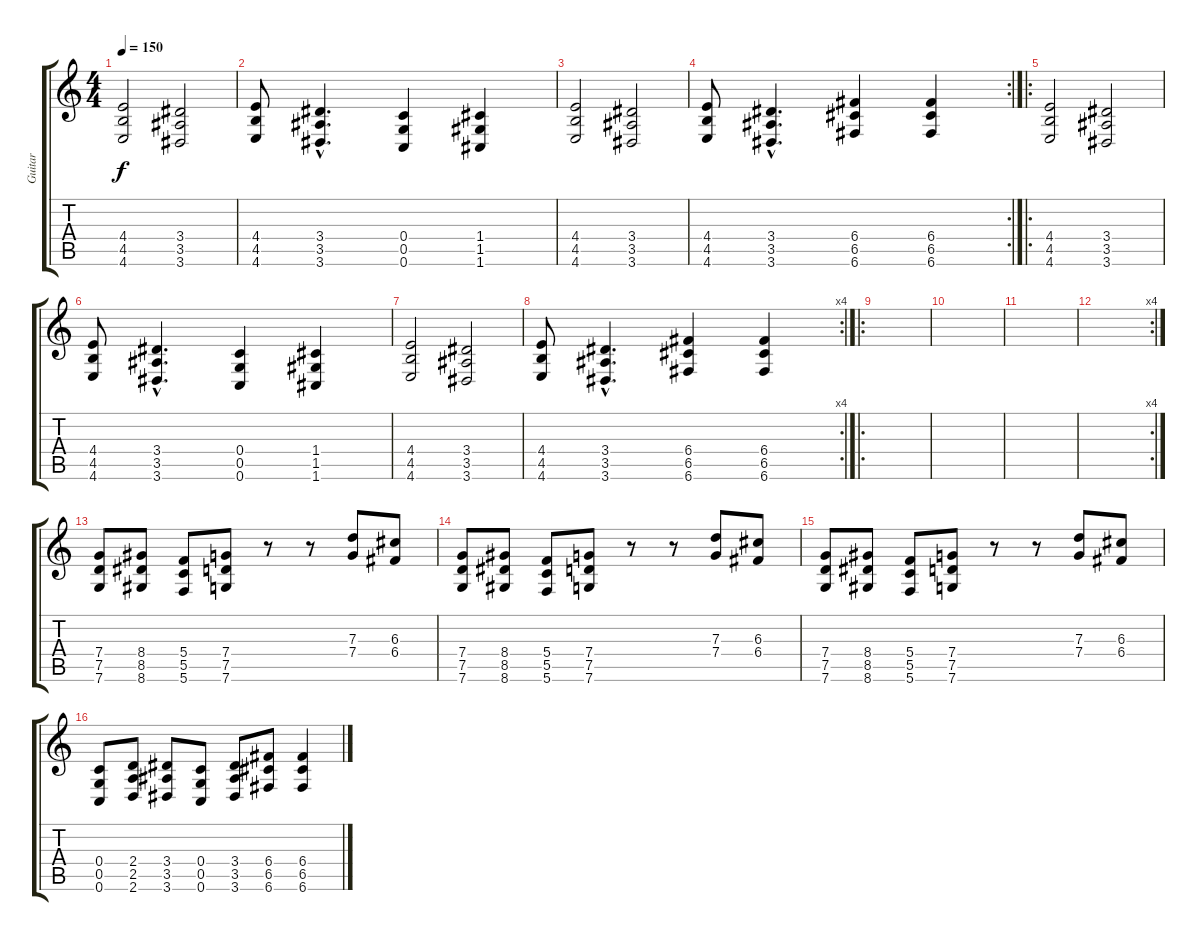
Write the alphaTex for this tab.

\track ("Guitar" "Guitar") {instrument distortionguitar}
\staff {score tabs}
\tuning (E4 C4 G3 C3 G2 C2) {hide}
\ts (4 4)
\tempo 150
\clef g2
\ks c
(4.4 4.5 4.6).2{dy f instrument distortionguitar} (3.4 3.5 3.6).2 |
(4.4 4.5 4.6).8 (3.4{hac} 3.5{hac} 3.6{hac}).4{d} (0.4 0.5 0.6).4 (1.4 1.5 1.6).4 |
(4.4 4.5 4.6).2 (3.4 3.5 3.6).2 |
\rc 2
(4.4 4.5 4.6).8 (3.4{hac} 3.5{hac} 3.6{hac}).4{d} (6.4 6.5 6.6).4 (6.4 6.5 6.6).4 |
\ro
(4.4 4.5 4.6).2 (3.4 3.5 3.6).2 |
(4.4 4.5 4.6).8 (3.4{hac} 3.5{hac} 3.6{hac}).4{d} (0.4 0.5 0.6).4 (1.4 1.5 1.6).4 |
(4.4 4.5 4.6).2 (3.4 3.5 3.6).2 |
\rc 4
(4.4 4.5 4.6).8 (3.4{hac} 3.5{hac} 3.6{hac}).4{d} (6.4 6.5 6.6).4 (6.4 6.5 6.6).4 |
\ro
|
|
|
\rc 4
|
(7.4 7.5 7.6).8 (8.4 8.5 8.6).8 (5.4 5.5 5.6).8 (7.4 7.5 7.6).8 r.8 r.8 (7.3 7.4).8 (6.3 6.4).8 |
(7.4 7.5 7.6).8 (8.4 8.5 8.6).8 (5.4 5.5 5.6).8 (7.4 7.5 7.6).8 r.8 r.8 (7.3 7.4).8 (6.3 6.4).8 |
(7.4 7.5 7.6).8 (8.4 8.5 8.6).8 (5.4 5.5 5.6).8 (7.4 7.5 7.6).8 r.8 r.8 (7.3 7.4).8 (6.3 6.4).8 |
(0.4 0.5 0.6).8 (2.4 2.5 2.6).8 (3.4 3.5 3.6).8 (0.4 0.5 0.6).8 (3.4 3.5 3.6).8 (6.4 6.5 6.6).8 (6.4 6.5 6.6).4
